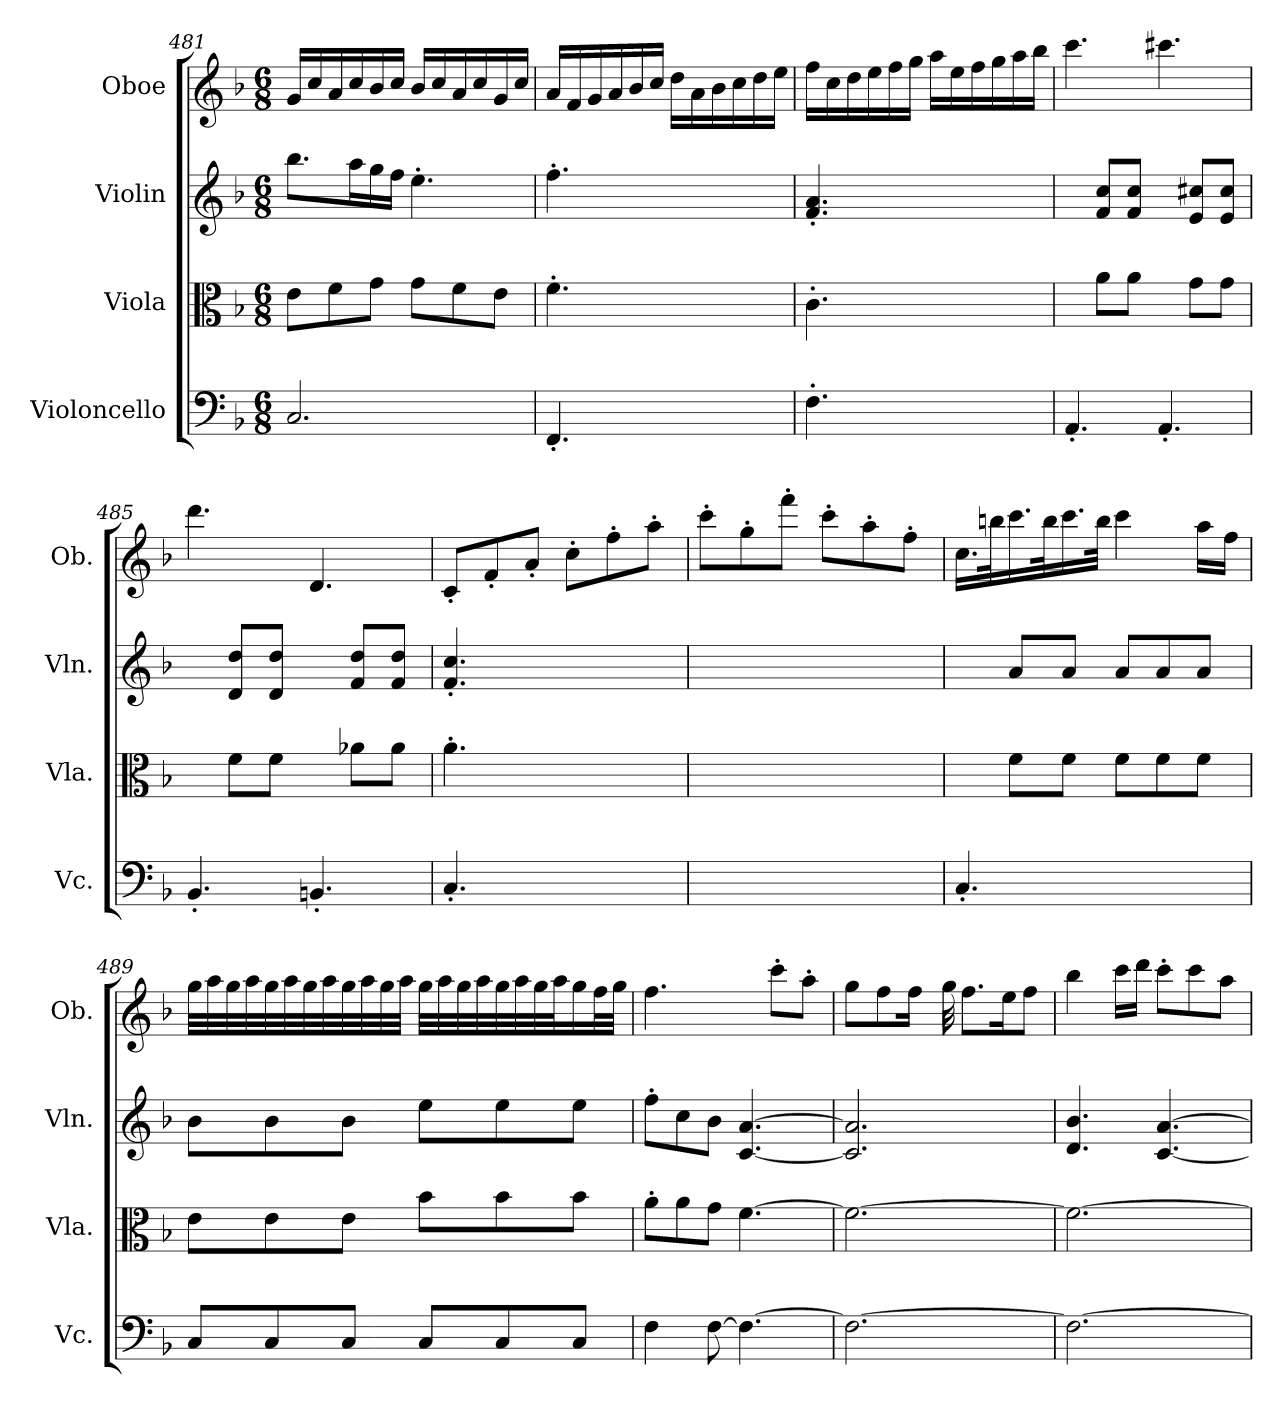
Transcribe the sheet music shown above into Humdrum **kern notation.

**kern	**kern	**kern	**kern
*part4	*part3	*part2	*part1
*staff4	*staff3	*staff2	*staff1
*I"Violoncello	*I"Viola	*I"Violin	*I"Oboe
*I'Vc.	*I'Vla.	*I'Vln.	*I'Ob.
*clefF4	*clefC3	*clefG2	*clefG2
*k[b-]	*k[b-]	*k[b-]	*k[b-]
*M6/8	*M6/8	*M6/8	*M6/8
=481	=481	=481	=481
2.C/	8e\L	8.bb-\L	16g/LL
.	.	.	16cc/
.	8f\	.	16a/
.	.	16aa\L	16cc/
.	8g\J	16gg\	16b-/
.	.	16ff\JJ	16cc/JJ
.	8g\L	4.ee'\	16b-/LL
.	.	.	16cc/
.	8f\	.	16a/
.	.	.	16cc/
.	8e\J	.	16g/
.	.	.	16cc/JJ
=482	=482	=482	=482
4.FF'/	4.f'\	4.ff'\	16a/LL
.	.	.	16f/
.	.	.	16g/
.	.	.	16a/
.	.	.	16b-/
.	.	.	16cc/JJ
4.ryy	4.ryy	4.ryy	16dd\LL
.	.	.	16a\
.	.	.	16b-\
.	.	.	16cc\
.	.	.	16dd\
.	.	.	16ee\JJ
!!LO:PB:g=z
=483	=483	=483	=483
4.F'\	4.c'\	4.f/' 4.a/'	16ff\LL
.	.	.	16cc\
.	.	.	16dd\
.	.	.	16ee\
.	.	.	16ff\
.	.	.	16gg\JJ
4.ryy	4.ryy	4.ryy	16aa\LL
.	.	.	16ee\
.	.	.	16ff\
.	.	.	16gg\
.	.	.	16aa\
.	.	.	16bb-\JJ
=484	=484	=484	=484
4.AA'/	8ryy	8ryy	4.ccc\
.	8a\L	8f/ 8cc/L	.
.	8a\J	8f/ 8cc/J	.
4.AA'/	8ryy	8ryy	4.ccc#X\
.	8g\L	8e/ 8cc#X/L	.
.	8g\J	8e/ 8cc#/J	.
=485	=485	=485	=485
4.BB-'/	8ryy	8ryy	4.ddd\
.	8f\L	8d/ 8dd/L	.
.	8f\J	8d/ 8dd/J	.
4.BBn'/	8ryy	8ryy	4.d/
.	8a-X\L	8f/ 8dd/L	.
.	8a-\J	8f/ 8dd/J	.
=486	=486	=486	=486
4.C'/	4.a'\	4.f/' 4.cc/'	8c'/L
.	.	.	8f'/
.	.	.	8a'/J
4.ryy	4.ryy	4.ryy	8cc'\L
.	.	.	8ff'\
.	.	.	8aa'\J
=487	=487	=487	=487
2.ryy	2.ryy	2.ryy	8ccc'\L
.	.	.	8gg'\
.	.	.	8fff'\J
.	.	.	8ccc'\L
.	.	.	8aa'\
.	.	.	8ff'\J
!!LO:LB:g=z
=488	=488	=488	=488
4.C'/	8ryy	8ryy	16.cc\LL
.	.	.	32bbn\K
.	8f\L	8a/L	16.ccc\
.	.	.	32bb\K
.	8f\J	8a/J	16.ccc\
.	.	.	32bb\JJk
4.ryy	8f\L	8a/L	4ccc\
.	8f\	8a/	.
.	8f\J	8a/J	16aa\LL
.	.	.	16ff\JJ
=489	=489	=489	=489
8C/L	8e\L	8b-\L	32gg\LLL
.	.	.	32aa\
.	.	.	32gg\
.	.	.	32aa\
8C/	8e\	8b-\	32gg\
.	.	.	32aa\
.	.	.	32gg\
.	.	.	32aa\
8C/J	8e\J	8b-\J	32gg\
.	.	.	32aa\
.	.	.	32gg\
.	.	.	32aa\JJJ
8C/L	8b-\L	8ee\L	32gg\LLL
.	.	.	32aa\
.	.	.	32gg\
.	.	.	32aa\
8C/	8b-\	8ee\	32gg\
.	.	.	32aa\
.	.	.	32gg\
.	.	.	32aa\J
8C/J	8b-\J	8ee\J	16gg\
.	.	.	32ff\L
.	.	.	32gg\JJJ
=490	=490	=490	=490
4F\	8a'\L	8ff'\L	4.ff\
.	8a\	8cc\	.
[8F\	8g\J	8b-\J	.
4.F\_	[4.f\	[4.c/ [4.a/	8ryy
.	.	.	8ccc'\L
.	.	.	8aa'\J
!!LO:LB:g=z
=491	=491	=491	=491
2.F\_	2.f\_	2.c/] 2.a/]	8gg\L
.	.	.	8ff\
.	.	.	16ff\Jk
.	.	.	32ryy
.	.	.	32gg\
.	.	.	8.ff\L
.	.	.	16ee\K
.	.	.	8ff\J
=492	=492	=492	=492
2.F\_	2.f\_	4.d/ 4.b-/	4bb-\
.	.	.	16ccc\LL
.	.	.	16ddd\JJ
.	.	[4.c/ [4.a/	8ccc'\L
.	.	.	8ccc\
.	.	.	8aa\J
=	=	=	=
*-	*-	*-	*-
